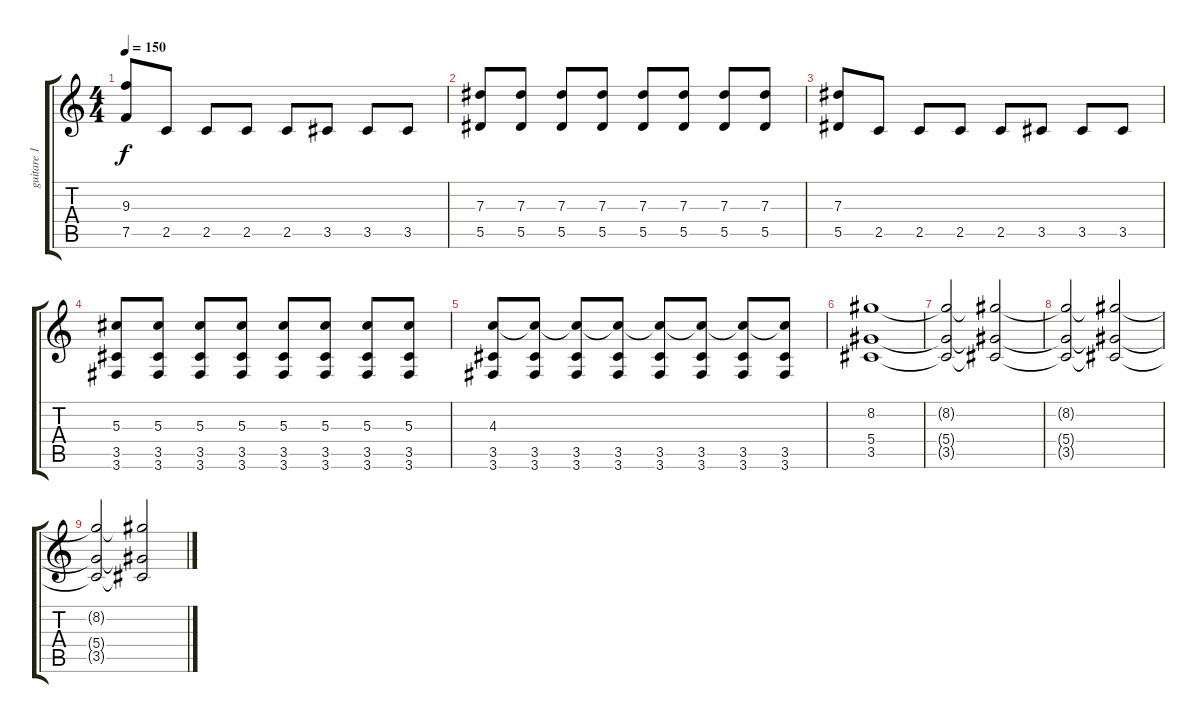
\track ("guitare 1" "guitare 1") {instrument overdrivenguitar}
\staff {score tabs}
\tuning (F4 C4 Ab3 Eb3 Bb2 Eb2) {hide}
\ts (4 4)
\tempo 150
\clef g2
\ks c
(9.3 7.5).8{dy f} 2.5.8 2.5.8 2.5.8 2.5.8 3.5.8 3.5.8 3.5.8 |
(7.3 5.5).8 (7.3 5.5).8 (7.3 5.5).8 (7.3 5.5).8 (7.3 5.5).8 (7.3 5.5).8 (7.3 5.5).8 (7.3 5.5).8 |
(7.3 5.5).8 2.5.8 2.5.8 2.5.8 2.5.8 3.5.8 3.5.8 3.5.8 |
(5.3 3.5 3.6).8 (5.3 3.5 3.6).8 (5.3 3.5 3.6).8 (5.3 3.5 3.6).8 (5.3 3.5 3.6).8 (5.3 3.5 3.6).8 (5.3 3.5 3.6).8 (5.3 3.5 3.6).8 |
(4.3 3.5 3.6).8 (4.3{t} 3.5 3.6).8 (4.3{t} 3.5 3.6).8 (4.3{t} 3.5 3.6).8 (4.3{t} 3.5 3.6).8 (4.3{t} 3.5 3.6).8 (4.3{t} 3.5 3.6).8 (4.3{t} 3.5 3.6).8 |
(8.2 5.4 3.5).1 |
(8.2{t} 5.4{t} 3.5{t}).2 (8.2{t} 5.4{t} 3.5{t}).2 |
(8.2{t} 5.4{t} 3.5{t}).2 (8.2{t} 5.4{t} 3.5{t}).2{volume 10} |
(8.2{t} 5.4{t} 3.5{t}).2{volume 2} (8.2{t} 5.4{t} 3.5{t}).2
